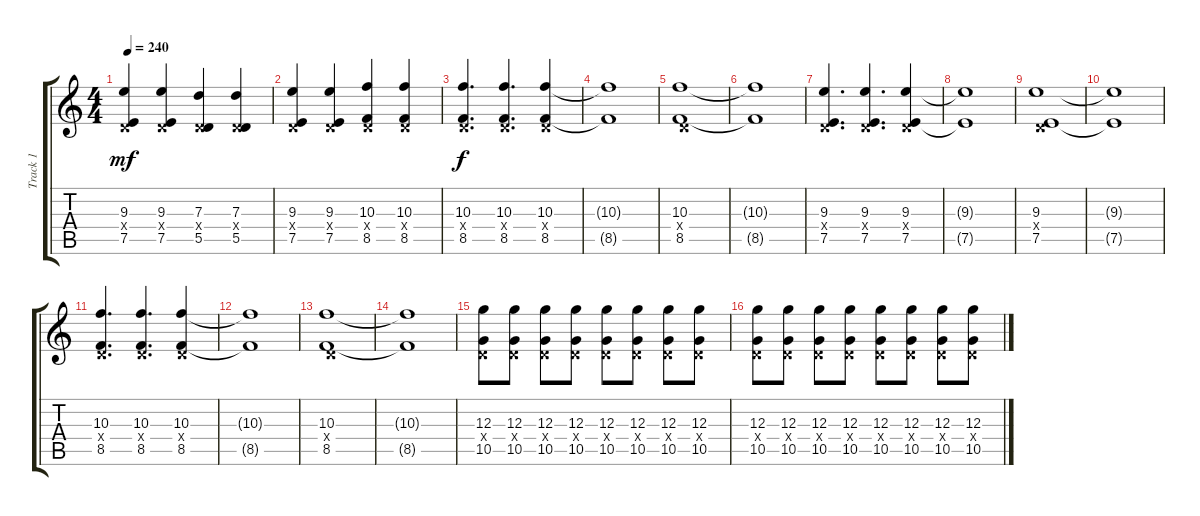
\track ("Track 1" "Track 1") {instrument distortionguitar}
\staff {score tabs}
\tuning (E4 B3 G3 D3 A2 D2) {hide}
\ts (4 4)
\tempo 240
\clef g2
\ks c
(9.3 0.4{x} 7.5).4{dy mf} (9.3 0.4{x} 7.5).4 (7.3 0.4{x} 5.5).4 (7.3 0.4{x} 5.5).4 |
(9.3 0.4{x} 7.5).4 (9.3 0.4{x} 7.5).4 (10.3 0.4{x} 8.5).4 (10.3 0.4{x} 8.5).4 |
(10.3 0.4{x} 8.5).4{d dy f} (10.3 0.4{x} 8.5).4{d} (10.3 0.4{x} 8.5).4 |
(10.3{t} 8.5{t}).1 |
(10.3 0.4{x} 8.5).1 |
(10.3{t} 8.5{t}).1 |
(9.3 0.4{x} 7.5).4{d} (9.3 0.4{x} 7.5).4{d} (9.3 0.4{x} 7.5).4 |
(9.3{t} 7.5{t}).1 |
(9.3 0.4{x} 7.5).1 |
(9.3{t} 7.5{t}).1 |
(10.3 0.4{x} 8.5).4{d} (10.3 0.4{x} 8.5).4{d} (10.3 0.4{x} 8.5).4 |
(10.3{t} 8.5{t}).1 |
(10.3 0.4{x} 8.5).1 |
(10.3{t} 8.5{t}).1 |
(12.3 0.4{x} 10.5).8 (12.3 0.4{x} 10.5).8 (12.3 0.4{x} 10.5).8 (12.3 0.4{x} 10.5).8 (12.3 0.4{x} 10.5).8 (12.3 0.4{x} 10.5).8 (12.3 0.4{x} 10.5).8 (12.3 0.4{x} 10.5).8 |
(12.3 0.4{x} 10.5).8 (12.3 0.4{x} 10.5).8 (12.3 0.4{x} 10.5).8 (12.3 0.4{x} 10.5).8 (12.3 0.4{x} 10.5).8 (12.3 0.4{x} 10.5).8 (12.3 0.4{x} 10.5).8 (12.3 0.4{x} 10.5).8
